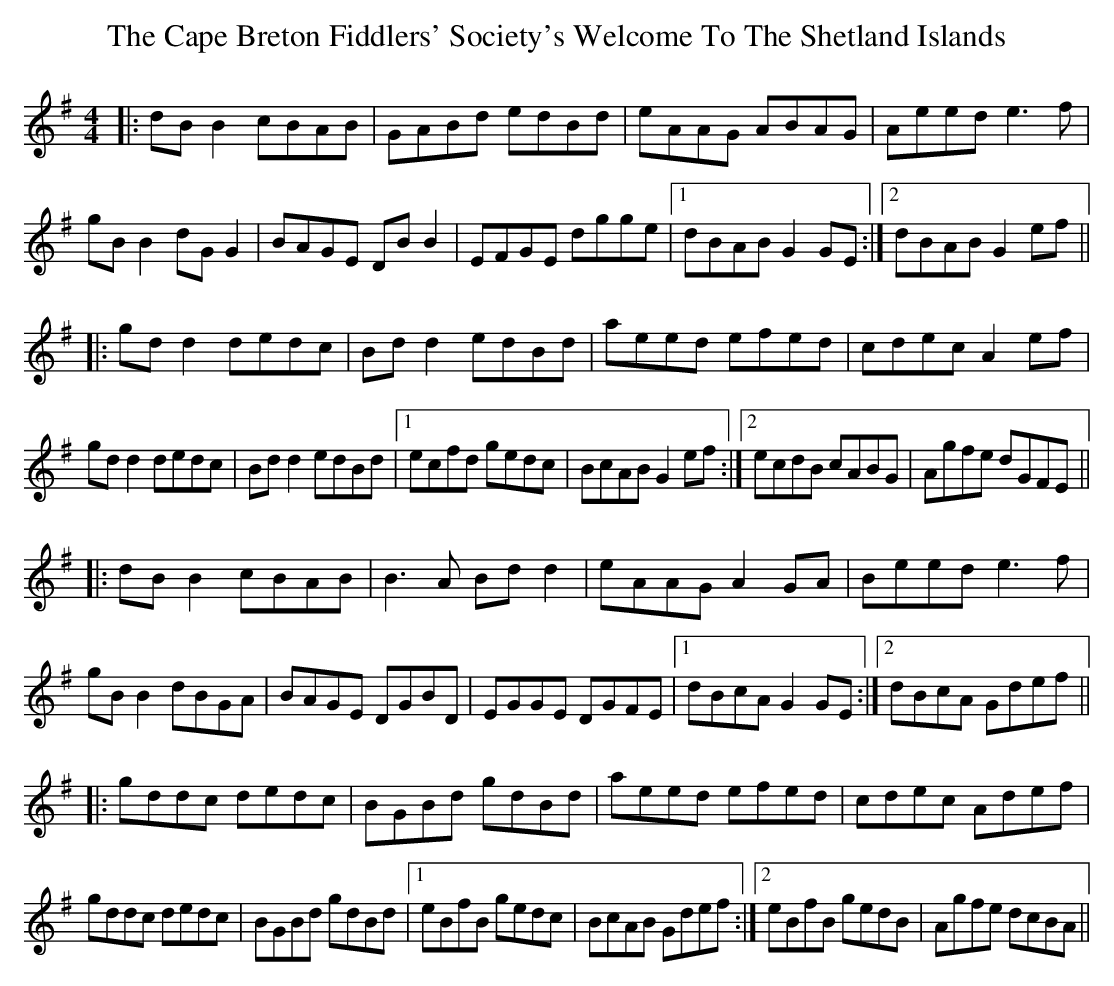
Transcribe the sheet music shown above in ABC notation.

X:1
T: The Cape Breton Fiddlers' Society's Welcome To The Shetland Islands
M: 4/4
L: 1/8
K: Gmaj
|:dB B2 cBAB|GABd edBd|eAAG ABAG|Aeed e3f|
gB B2 dG G2|BAGE DB B2|EFGE dgge|1 dBAB G2GE:|2 dBAB G2ef||
|:gd d2 dedc|Bd d2 edBd|aeed efed|cdec A2ef|
gd d2 dedc|Bd d2 edBd|1 ecfd gedc|BcAB G2ef:|2 ecdB cABG|Agfe dGFE||
|:dB B2 cBAB|B3A Bd d2|eAAG A2GA|Beed e3f|
gB B2 dBGA|BAGE DGBD|EGGE DGFE|1 dBcA G2GE:|2 dBcA Gdef||
|:gddc dedc|BGBd gdBd|aeed efed|cdec Adef|
gddc dedc|BGBd gdBd|1 eBfB gedc|BcAB Gdef:|2 eBfB gedB|Agfe dcBA||
